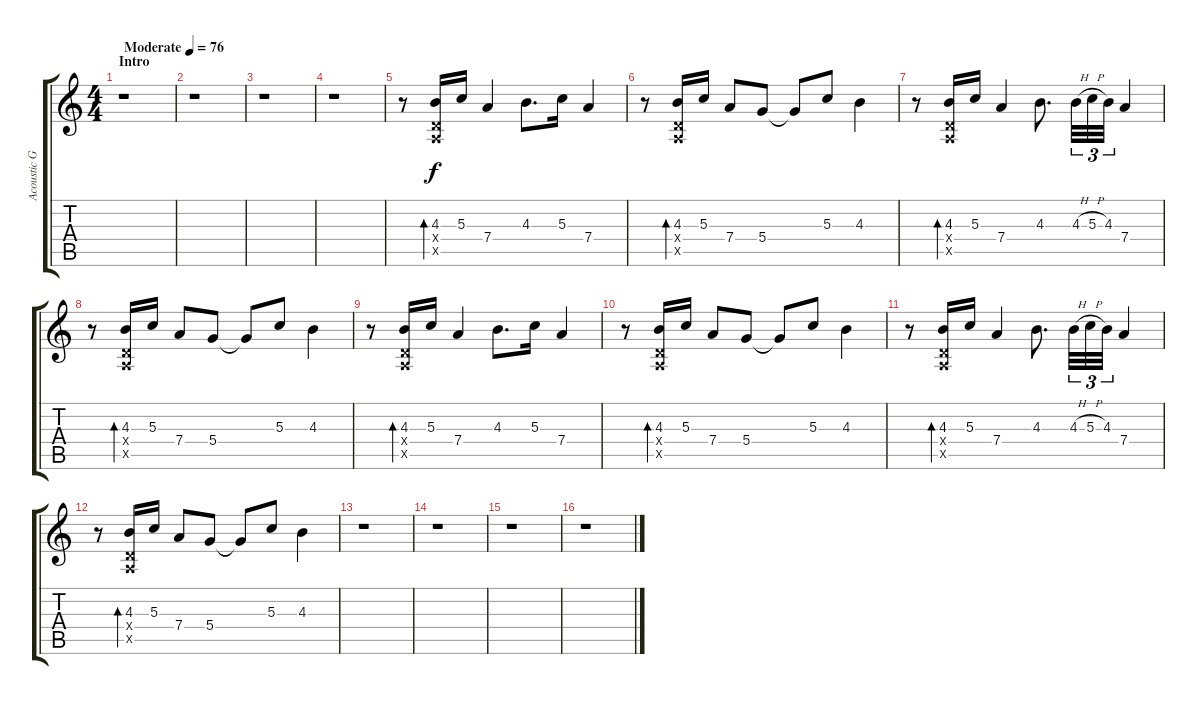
\track ("Acoustic Guitar II" "Acoustic G") {instrument acousticguitarnylon}
\staff {score tabs}
\tuning (E4 B3 G3 D3 A2 E2) {hide}
\ts (4 4)
\section ("" "Intro")
\tempo (76 "Moderate")
\clef g2
\ks c
r.1{dy f instrument acousticguitarnylon} |
r.1 |
r.1 |
r.1 |
r.8 (4.3 0.4{x} 0.5{x}).16{bd 240} 5.3.16 7.4.4 4.3.8{d} 5.3.16 7.4.4 |
r.8 (4.3 0.4{x} 0.5{x}).16{bd 240} 5.3.16 7.4.8 5.4.8 5.4{t}.8 5.3.8 4.3.4 |
r.8 (4.3 0.4{x} 0.5{x}).16{bd 240} 5.3.16 7.4.4 4.3.8{d} 4.3{h}.32{tu (3 2)} 5.3{h}.32{tu (3 2)} 4.3.32{tu (3 2)} 7.4.4 |
r.8 (4.3 0.4{x} 0.5{x}).16{bd 240} 5.3.16 7.4.8 5.4.8 5.4{t}.8 5.3.8 4.3.4 |
r.8 (4.3 0.4{x} 0.5{x}).16{bd 240} 5.3.16 7.4.4 4.3.8{d} 5.3.16 7.4.4 |
r.8 (4.3 0.4{x} 0.5{x}).16{bd 240} 5.3.16 7.4.8 5.4.8 5.4{t}.8 5.3.8 4.3.4 |
r.8 (4.3 0.4{x} 0.5{x}).16{bd 240} 5.3.16 7.4.4 4.3.8{d} 4.3{h}.32{tu (3 2)} 5.3{h}.32{tu (3 2)} 4.3.32{tu (3 2)} 7.4.4 |
r.8 (4.3 0.4{x} 0.5{x}).16{bd 240} 5.3.16 7.4.8 5.4.8 5.4{t}.8 5.3.8 4.3.4 |
r.1 |
r.1 |
r.1 |
r.1
